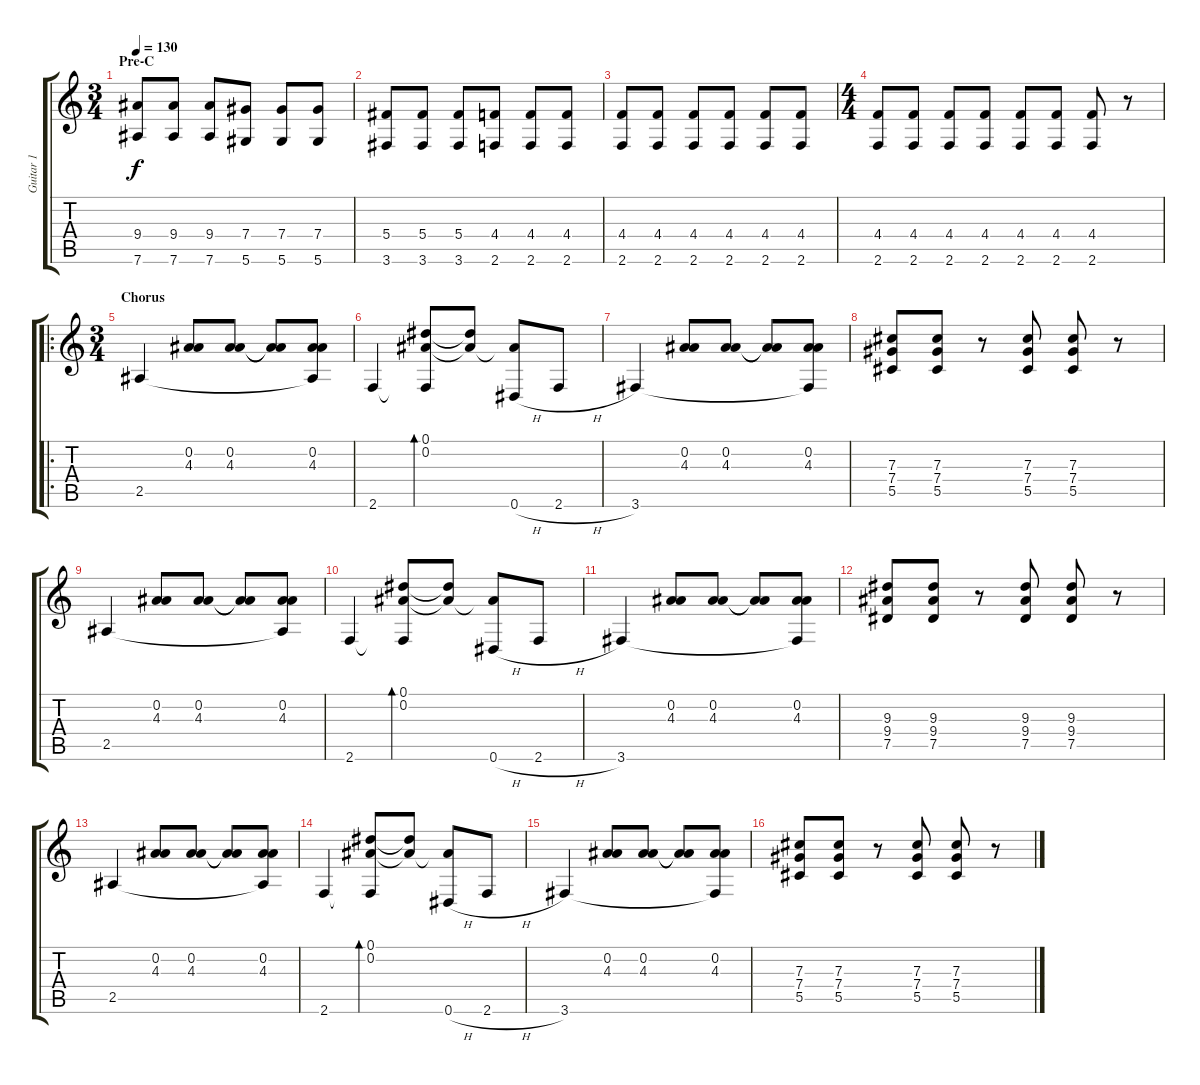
\track ("Guitar 1" "Guitar 1") {instrument distortionguitar}
\staff {score tabs}
\tuning (Eb4 Bb3 Gb3 Db3 Ab2 Eb2) {hide}
\ts (3 4)
\section ("" "Pre-C")
\tempo 130
\clef g2
\ks c
(9.4 7.6).8{dy f} (9.4 7.6).8 (9.4 7.6).8 (7.4 5.6).8 (7.4 5.6).8 (7.4 5.6).8 |
(5.4 3.6).8 (5.4 3.6).8 (5.4 3.6).8 (4.4 2.6).8 (4.4 2.6).8 (4.4 2.6).8 |
(4.4 2.6).8 (4.4 2.6).8 (4.4 2.6).8 (4.4 2.6).8 (4.4 2.6).8 (4.4 2.6).8 |
\ts (4 4)
(4.4 2.6).8 (4.4 2.6).8 (4.4 2.6).8 (4.4 2.6).8 (4.4 2.6).8 (4.4 2.6).8 (4.4 2.6).8 r.8 |
\ro
\ts (3 4)
\section ("" "Chorus")
2.5.4 (0.2 4.3).8 (0.2 4.3).8 (0.2{t} 4.3{t}).8 (0.2 4.3 2.5{t}).8 |
2.6.4 (0.1 0.2 2.6{t}).8{bd 240} (0.1{t} 0.2{t}).8 (0.2{t} 0.6{h}).8 2.6{h}.8 |
3.6.4 (0.2 4.3).8 (0.2 4.3).8 (0.2{t} 4.3{t}).8 (0.2 4.3 3.6{t}).8 |
(7.3 7.4 5.5).8 (7.3 7.4 5.5).8 r.8 (7.3 7.4 5.5).8 (7.3 7.4 5.5).8 r.8 |
2.5.4 (0.2 4.3).8 (0.2 4.3).8 (0.2{t} 4.3{t}).8 (0.2 4.3 2.5{t}).8 |
2.6.4 (0.1 0.2 2.6{t}).8{bd 240} (0.1{t} 0.2{t}).8 (0.2{t} 0.6{h}).8 2.6{h}.8 |
3.6.4 (0.2 4.3).8 (0.2 4.3).8 (0.2{t} 4.3{t}).8 (0.2 4.3 3.6{t}).8 |
(9.3 9.4 7.5).8 (9.3 9.4 7.5).8 r.8 (9.3 9.4 7.5).8 (9.3 9.4 7.5).8 r.8 |
2.5.4 (0.2 4.3).8 (0.2 4.3).8 (0.2{t} 4.3{t}).8 (0.2 4.3 2.5{t}).8 |
2.6.4 (0.1 0.2 2.6{t}).8{bd 240} (0.1{t} 0.2{t}).8 (0.2{t} 0.6{h}).8 2.6{h}.8 |
3.6.4 (0.2 4.3).8 (0.2 4.3).8 (0.2{t} 4.3{t}).8 (0.2 4.3 3.6{t}).8 |
(7.3 7.4 5.5).8 (7.3 7.4 5.5).8 r.8 (7.3 7.4 5.5).8 (7.3 7.4 5.5).8 r.8
